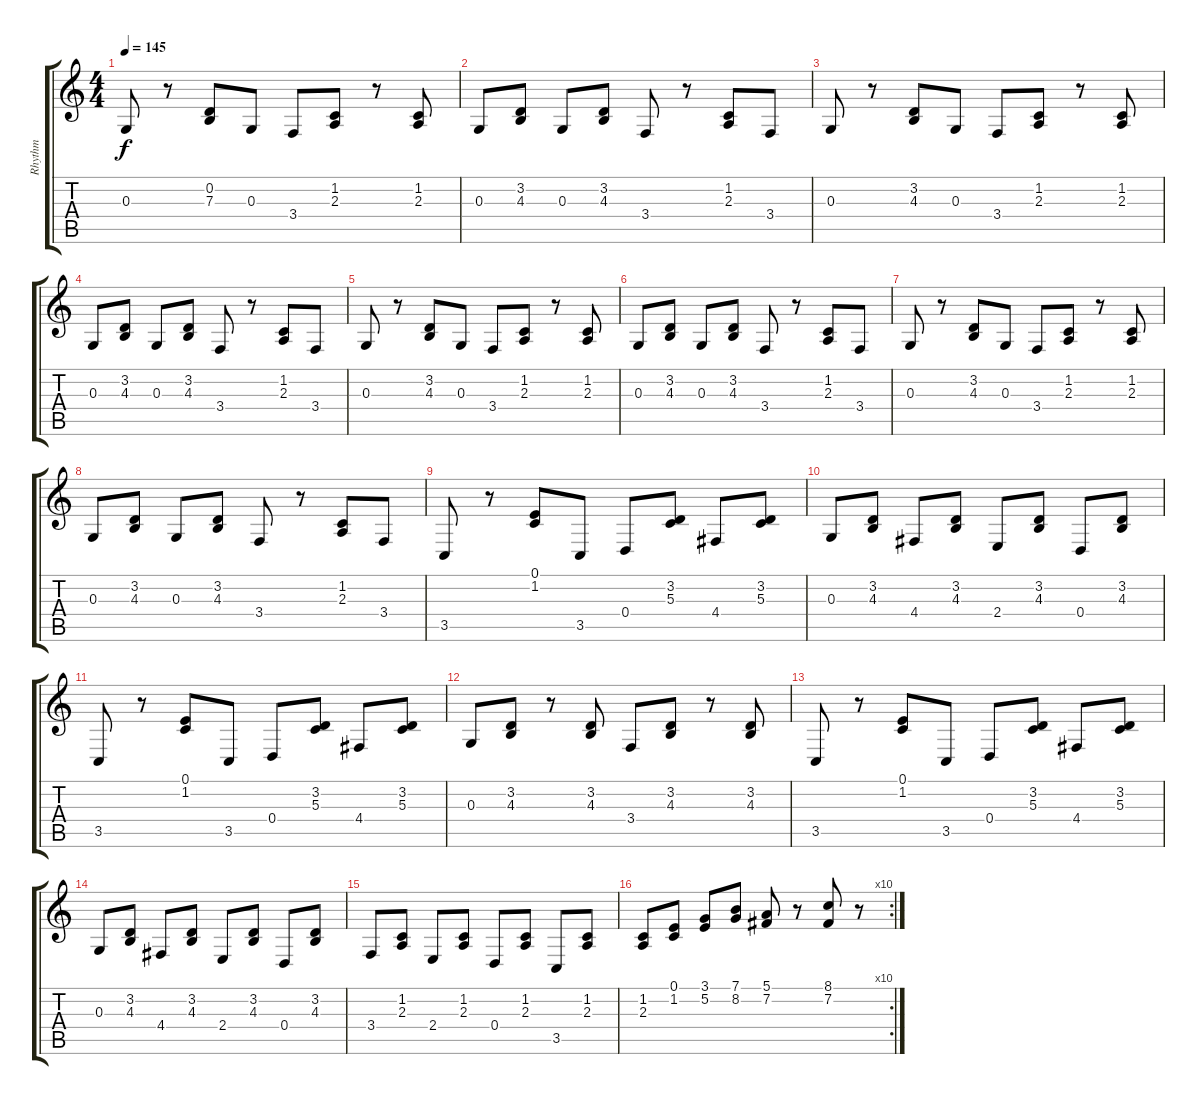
\track ("Rhythm" "Rhythm") {instrument marimba}
\staff {score tabs}
\tuning (E4 B3 G3 D3 A2 E2) {hide}
\ts (4 4)
\tempo 145
\clef g2
\ks c
0.3.8{dy f} r.8 (0.2 7.3).8 0.3.8 3.4.8 (1.2 2.3).8 r.8 (1.2 2.3).8 |
0.3.8 (3.2 4.3).8 0.3.8 (3.2 4.3).8 3.4.8 r.8 (1.2 2.3).8 3.4.8 |
0.3.8 r.8 (3.2 4.3).8 0.3.8 3.4.8 (1.2 2.3).8 r.8 (1.2 2.3).8 |
0.3.8 (3.2 4.3).8 0.3.8 (3.2 4.3).8 3.4.8 r.8 (1.2 2.3).8 3.4.8 |
0.3.8 r.8 (3.2 4.3).8 0.3.8 3.4.8 (1.2 2.3).8 r.8 (1.2 2.3).8 |
0.3.8 (3.2 4.3).8 0.3.8 (3.2 4.3).8 3.4.8 r.8 (1.2 2.3).8 3.4.8 |
0.3.8 r.8 (3.2 4.3).8 0.3.8 3.4.8 (1.2 2.3).8 r.8 (1.2 2.3).8 |
0.3.8 (3.2 4.3).8 0.3.8 (3.2 4.3).8 3.4.8 r.8 (1.2 2.3).8 3.4.8 |
3.5.8 r.8 (0.1 1.2).8 3.5.8 0.4.8 (3.2 5.3).8 4.4.8 (3.2 5.3).8 |
0.3.8 (3.2 4.3).8 4.4.8 (3.2 4.3).8 2.4.8 (3.2 4.3).8 0.4.8 (3.2 4.3).8 |
3.5.8 r.8 (0.1 1.2).8 3.5.8 0.4.8 (3.2 5.3).8 4.4.8 (3.2 5.3).8 |
0.3.8 (3.2 4.3).8 r.8 (3.2 4.3).8 3.4.8 (3.2 4.3).8 r.8 (3.2 4.3).8 |
3.5.8 r.8 (0.1 1.2).8 3.5.8 0.4.8 (3.2 5.3).8 4.4.8 (3.2 5.3).8 |
0.3.8 (3.2 4.3).8 4.4.8 (3.2 4.3).8 2.4.8 (3.2 4.3).8 0.4.8 (3.2 4.3).8 |
3.4.8 (1.2 2.3).8 2.4.8 (1.2 2.3).8 0.4.8 (1.2 2.3).8 3.5.8 (1.2 2.3).8 |
\rc 10
(1.2 2.3).8 (0.1 1.2).8 (3.1 5.2).8 (7.1 8.2).8 (5.1 7.2).8 r.8 (8.1 7.2).8 r.8
